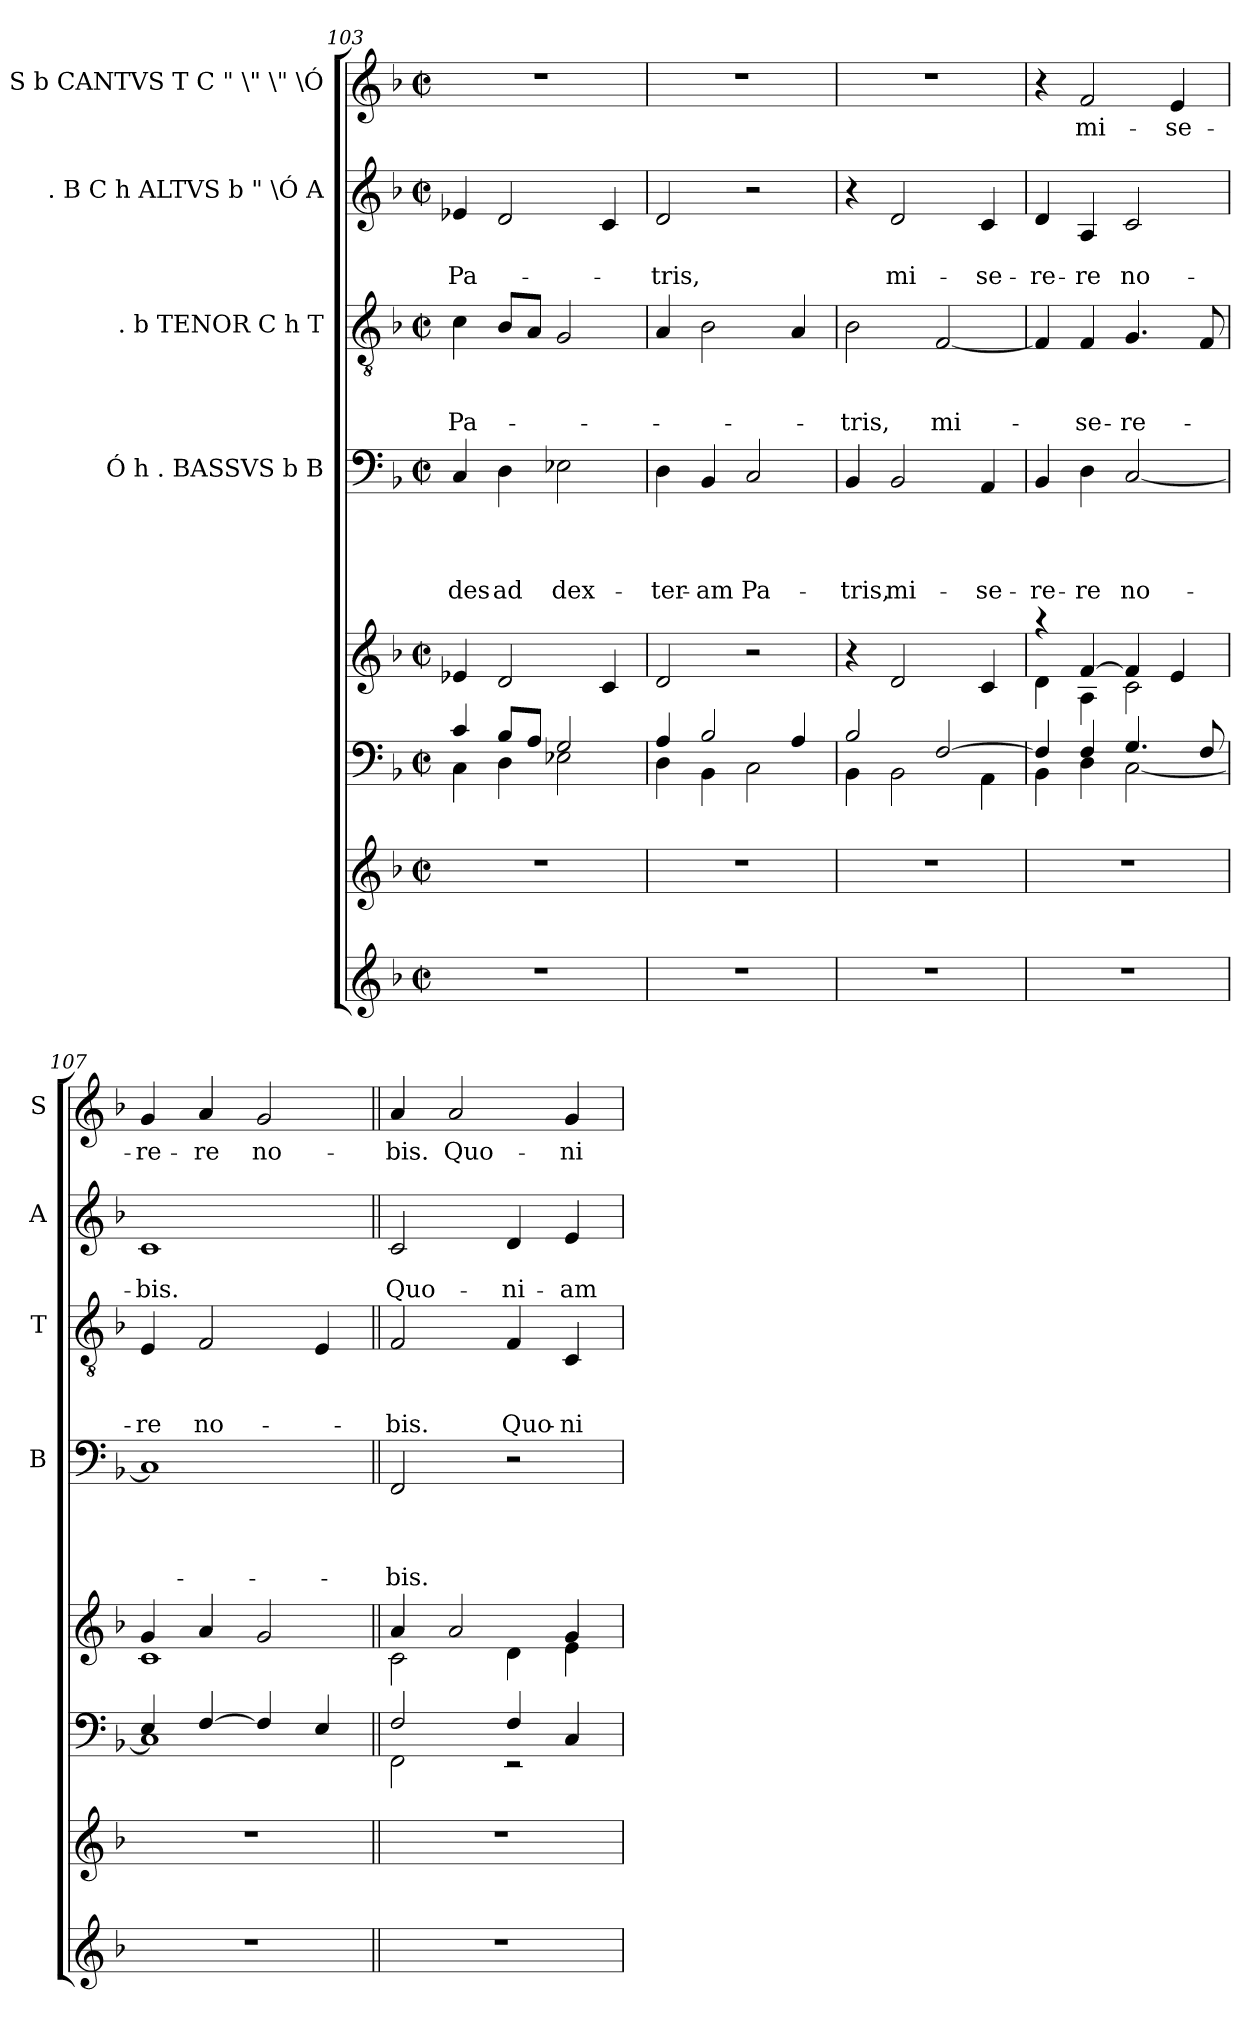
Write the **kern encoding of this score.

**kern	**kern	**kern	**kern	**kern	**text	**text	**text	**text	**kern	**text	**text	**text	**kern	**text	**text	**kern	**text
*part8	*part7	*part6	*part5	*part4	*part4	*part4	*part4	*part4	*part3	*part3	*part3	*part3	*part2	*part2	*part2	*part1	*part1
*staff8	*staff7	*staff6	*staff5	*staff4	*staff4	*staff4	*staff4	*staff4	*staff3	*staff3	*staff3	*staff3	*staff2	*staff2	*staff2	*staff1	*staff1
*	*	*	*	*I"Ó h . BASSVS b B	*	*	*	*	*I". b TENOR C h T	*	*	*	*I". B C h ALTVS b " \Ó A	*	*	*I"h . S b CANTVS T C " \" \" \Ó	*
*	*	*	*	*I'B	*	*	*	*	*I'T	*	*	*	*I'A	*	*	*I'S	*
*clefG2	*clefG2	*clefF4	*clefG2	*clefF4	*	*	*	*	*clefGv2	*	*	*	*clefG2	*	*	*clefG2	*
*k[b-]	*k[b-]	*k[b-]	*k[b-]	*k[b-]	*	*	*	*	*k[b-]	*	*	*	*k[b-]	*	*	*k[b-]	*
*F:	*F:	*F:	*F:	*F:	*	*	*	*	*F:	*	*	*	*F:	*	*	*F:	*
*M2/2	*M2/2	*M2/2	*M2/2	*M2/2	*	*	*	*	*M2/2	*	*	*	*M2/2	*	*	*M2/2	*
*met(c|)	*met(c|)	*met(c|)	*met(c|)	*met(c|)	*	*	*	*	*met(c|)	*	*	*	*met(c|)	*	*	*met(c|)	*
=103	=103	=103	=103	=103	=103	=103	=103	=103	=103	=103	=103	=103	=103	=103	=103	=103	=103
*	*	*^	*	*	*	*	*	*	*	*	*	*	*	*	*	*	*
!	!	!	!	!	!	!	!	!	!LO:LY:b	!	!	!	!LO:LY:b	!	!	!LO:LY:b	!	!
1r	1r	4c/	4C\	4e-X/	4C/	.	.	.	-des	4c\	.	.	Pa-	4e-X/	.	Pa-	1r	.
!	!	!	!	!	!	!	!	!	!LO:LY:b	!	!	!	!	!	!	!	!	!
.	.	8B-/L	4D\	2d/	4D\	.	.	.	ad	8B-/L	.	.	.	2d/	.	.	.	.
.	.	8A/J	.	.	.	.	.	.	.	8A/J	.	.	.	.	.	.	.	.
!	!	!	!	!	!	!	!	!	!LO:LY:b	!	!	!	!	!	!	!	!	!
.	.	2G/	2E-X\	.	2E-X\	.	.	.	dex-	2G/	.	.	.	.	.	.	.	.
.	.	.	.	4c/	.	.	.	.	.	.	.	.	.	4c/	.	.	.	.
=104	=104	=104	=104	=104	=104	=104	=104	=104	=104	=104	=104	=104	=104	=104	=104	=104	=104	=104
!	!	!	!	!	!	!	!	!	!LO:LY:b	!	!	!	!	!	!	!LO:LY:b	!	!
1r	1r	4A/	4D\	2d/	4D\	.	.	.	-ter-	4A/	.	.	.	2d/	.	-tris,	1r	.
!	!	!	!	!	!	!	!	!	!LO:LY:b	!	!	!	!	!	!	!	!	!
.	.	2B-/	4BB-\	.	4BB-/	.	.	.	-am	2B-\	.	.	.	.	.	.	.	.
!	!	!	!	!	!	!	!	!	!LO:LY:b	!	!	!	!	!	!	!	!	!
.	.	.	2C\	2r	2C/	.	.	.	Pa-	.	.	.	.	2r	.	.	.	.
.	.	4A/	.	.	.	.	.	.	.	4A/	.	.	.	.	.	.	.	.
!!LO:PB:g=z
=105	=105	=105	=105	=105	=105	=105	=105	=105	=105	=105	=105	=105	=105	=105	=105	=105	=105	=105
!	!	!	!	!	!	!	!	!	!LO:LY:b	!	!	!	!LO:LY:b	!	!	!	!	!
1r	1r	2B-/	4BB-\	4r	4BB-/	.	.	.	-tris,	2B-\	.	.	-tris,	4r	.	.	1r	.
!	!	!	!	!	!	!	!	!	!LO:LY:b	!	!	!	!	!	!	!LO:LY:b	!	!
.	.	.	2BB-\	2d/	2BB-/	.	.	.	mi-	.	.	.	.	2d/	.	mi-	.	.
!	!	!	!	!	!	!	!	!	!	!	!	!	!LO:LY:b	!	!	!	!	!
.	.	[>2F/	.	.	.	.	.	.	.	[<2F/	.	.	mi-	.	.	.	.	.
!	!	!	!	!	!	!	!	!	!LO:LY:b	!	!	!	!	!	!	!LO:LY:b	!	!
.	.	.	4AA\	4c/	4AA/	.	.	.	-se-	.	.	.	.	4c/	.	-se-	.	.
=106	=106	=106	=106	=106	=106	=106	=106	=106	=106	=106	=106	=106	=106	=106	=106	=106	=106	=106
*	*	*	*	*^	*	*	*	*	*	*	*	*	*	*	*	*	*	*
!	!	!	!	!	!	!	!	!	!	!LO:LY:b	!	!	!	!	!	!	!LO:LY:b	!	!
1r	1r	4F/]	4BB-\	4raa	4d\	4BB-/	.	.	.	-re-	4F/]	.	.	.	4d/	.	-re-	4r	.
!	!	!	!	!	!	!	!	!	!	!LO:LY:b	!	!	!	!LO:LY:b	!	!	!LO:LY:b	!	!LO:LY:b
.	.	4F/	4D\	[>4f/	4A\	4D\	.	.	.	-re	4F/	.	.	-se-	4A/	.	-re	2f/	mi-
!	!	!	!	!	!	!	!	!	!	!LO:LY:b	!	!	!	!LO:LY:b	!	!	!LO:LY:b	!	!
.	.	4.G/	[<2C\	4f/]	2c\	[<2C/	.	.	.	no-	4.G/	.	.	-re-	2c/	.	no-	.	.
!	!	!	!	!	!	!	!	!	!	!	!	!	!	!	!	!	!	!	!LO:LY:b
.	.	.	.	4e/	.	.	.	.	.	.	.	.	.	.	.	.	.	4e/	-se-
.	.	8F/	.	.	.	.	.	.	.	.	8F/	.	.	.	.	.	.	.	.
=107	=107	=107	=107	=107	=107	=107	=107	=107	=107	=107	=107	=107	=107	=107	=107	=107	=107	=107	=107
!	!	!	!	!	!	!	!	!	!	!	!	!	!	!LO:LY:b	!	!	!LO:LY:b	!	!LO:LY:b
1r	1r	4E/	1C]	4g/	1c	1C]	.	.	.	.	4E/	.	.	-re	1c	.	-bis.	4g/	-re-
!	!	!	!	!	!	!	!	!	!	!	!	!	!	!LO:LY:b	!	!	!	!	!LO:LY:b
.	.	[>4F/	.	4a/	.	.	.	.	.	.	2F/	.	.	no-	.	.	.	4a/	-re
!	!	!	!	!	!	!	!	!	!	!	!	!	!	!	!	!	!	!	!LO:LY:b
.	.	4F/]	.	2g/	.	.	.	.	.	.	.	.	.	.	.	.	.	2g/	no-
.	.	4E/	.	.	.	.	.	.	.	.	4E/	.	.	.	.	.	.	.	.
=108||	=108||	=108||	=108||	=108||	=108||	=108||	=108||	=108||	=108||	=108||	=108||	=108||	=108||	=108||	=108||	=108||	=108||	=108||	=108||
!	!	!	!	!	!	!	!	!	!	!LO:LY:b	!	!	!	!LO:LY:b	!	!	!LO:LY:b	!	!LO:LY:b
1r	1r	2F/	2FF\	4a/	2c\	2FF/	.	.	.	-bis.	2F/	.	.	-bis.	2c/	.	Quo-	4a/	-bis.
!	!	!	!	!	!	!	!	!	!	!	!	!	!	!	!	!	!	!	!LO:LY:b
.	.	.	.	2a/	.	.	.	.	.	.	.	.	.	.	.	.	.	2a/	Quo-
!	!	!	!	!	!	!	!	!	!	!	!	!	!	!LO:LY:b	!	!	!LO:LY:b	!	!
.	.	4F/	2rEE	.	4d\	2r	.	.	.	.	4F/	.	.	Quo-	4d/	.	-ni-	.	.
!	!	!	!	!	!	!	!	!	!	!	!	!	!	!LO:LY:b	!	!	!LO:LY:b	!	!LO:LY:b
.	.	4C/	.	4g/	4e\	.	.	.	.	.	4C/	.	.	-ni-	4e/	.	-am	4g/	-ni-
*	*	*v	*v	*	*	*	*	*	*	*	*	*	*	*	*	*	*	*	*
*	*	*	*v	*v	*	*	*	*	*	*	*	*	*	*	*	*	*	*
=	=	=	=	=	=	=	=	=	=	=	=	=	=	=	=	=	=
*-	*-	*-	*-	*-	*-	*-	*-	*-	*-	*-	*-	*-	*-	*-	*-	*-	*-
